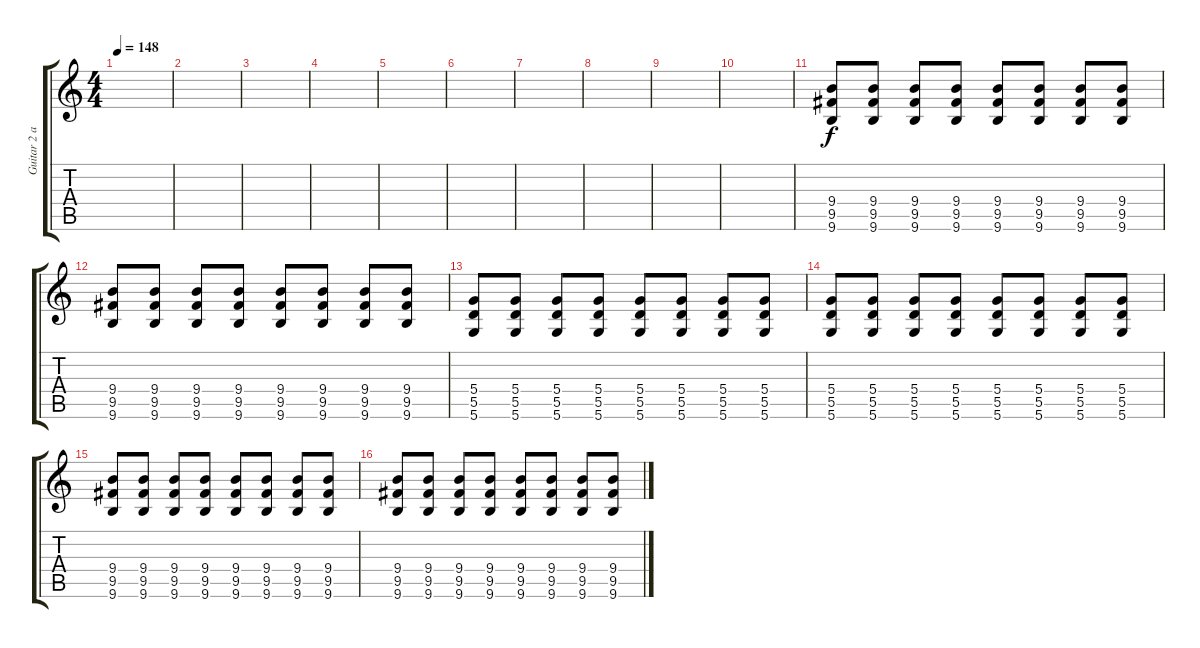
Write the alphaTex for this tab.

\track ("Guitar 2 and 3" "Guitar 2 a") {instrument distortionguitar}
\staff {score tabs}
\tuning (E4 B3 G3 D3 A2 D2) {hide}
\ts (4 4)
\tempo 148
\clef g2
\ks c
|
|
|
|
|
|
|
|
|
|
(9.4 9.5 9.6).8 (9.4 9.5 9.6).8 (9.4 9.5 9.6).8 (9.4 9.5 9.6).8 (9.4 9.5 9.6).8 (9.4 9.5 9.6).8 (9.4 9.5 9.6).8 (9.4 9.5 9.6).8 |
(9.4 9.5 9.6).8 (9.4 9.5 9.6).8 (9.4 9.5 9.6).8 (9.4 9.5 9.6).8 (9.4 9.5 9.6).8 (9.4 9.5 9.6).8 (9.4 9.5 9.6).8 (9.4 9.5 9.6).8 |
(5.4 5.5 5.6).8 (5.4 5.5 5.6).8 (5.4 5.5 5.6).8 (5.4 5.5 5.6).8 (5.4 5.5 5.6).8 (5.4 5.5 5.6).8 (5.4 5.5 5.6).8 (5.4 5.5 5.6).8 |
(5.4 5.5 5.6).8 (5.4 5.5 5.6).8 (5.4 5.5 5.6).8 (5.4 5.5 5.6).8 (5.4 5.5 5.6).8 (5.4 5.5 5.6).8 (5.4 5.5 5.6).8 (5.4 5.5 5.6).8 |
(9.4 9.5 9.6).8 (9.4 9.5 9.6).8 (9.4 9.5 9.6).8 (9.4 9.5 9.6).8 (9.4 9.5 9.6).8 (9.4 9.5 9.6).8 (9.4 9.5 9.6).8 (9.4 9.5 9.6).8 |
(9.4 9.5 9.6).8 (9.4 9.5 9.6).8 (9.4 9.5 9.6).8 (9.4 9.5 9.6).8 (9.4 9.5 9.6).8 (9.4 9.5 9.6).8 (9.4 9.5 9.6).8 (9.4 9.5 9.6).8
